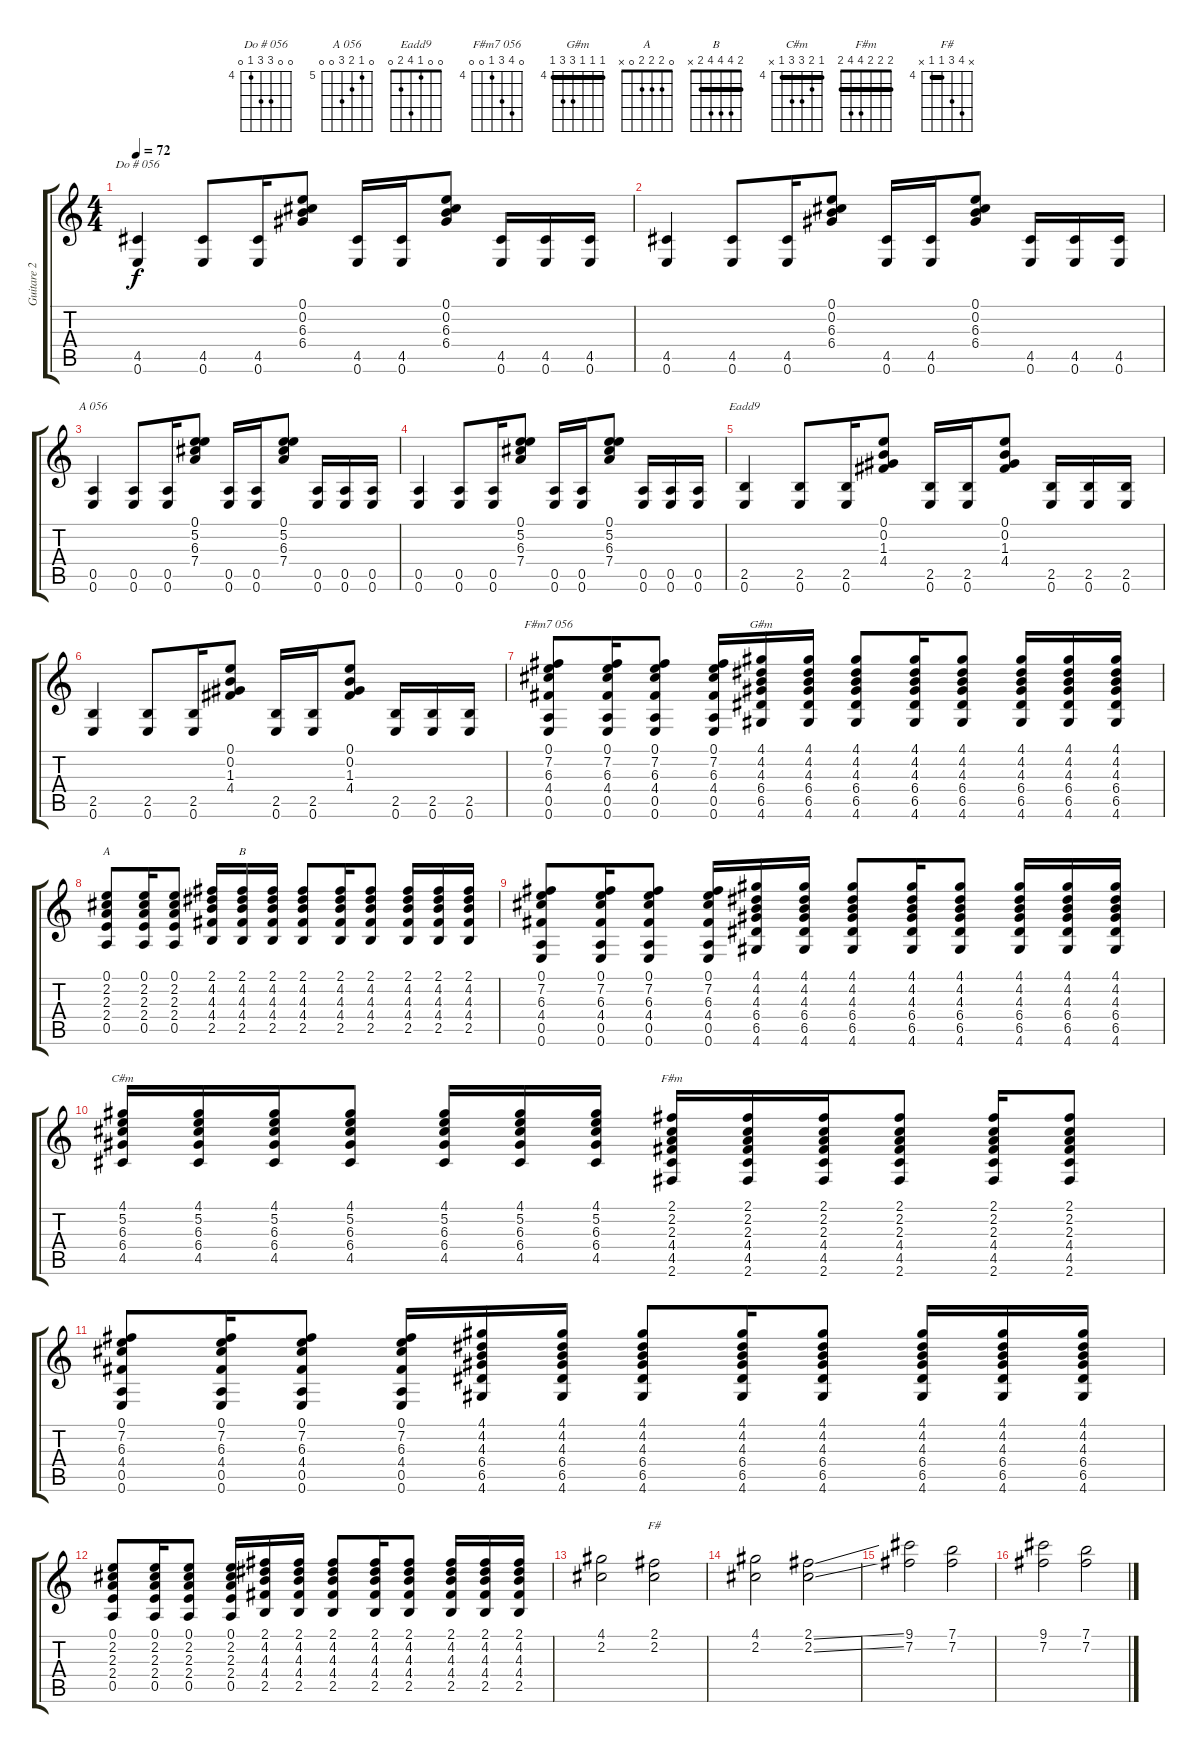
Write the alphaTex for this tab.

\track ("Guitare 2" "Guitare 2") {instrument distortionguitar}
\staff {score tabs}
\tuning (E4 B3 G3 D3 A2 E2) {hide}
\chord ("Do # 056" 0 0 6 6 4 0) {firstfret 4}
\chord ("A 056" 0 5 6 7 0 0) {firstfret 5}
\chord ("Eadd9" 0 0 1 4 2 0)
\chord ("F#m7 056" 0 7 6 4 0 0) {firstfret 4}
\chord ("G#m" 4 4 4 6 6 4) {firstfret 4 barre 4}
\chord ("A" 0 2 2 2 0 x)
\chord ("B" 2 4 4 4 2 x) {barre 2}
\chord ("C#m" 4 5 6 6 4 x) {firstfret 4 barre 4}
\chord ("F#m" 2 2 2 4 4 2) {barre 2}
\chord ("F#" x 7 6 4 4 x) {firstfret 4 barre 4}
\ts (4 4)
\tempo 72
\clef g2
\ks c
(4.5 0.6).4{ch "Do # 056" dy f} (4.5 0.6).8 (4.5 0.6).16 (0.1 0.2 6.3 6.4).8 (4.5 0.6).16 (4.5 0.6).16 (0.1 0.2 6.3 6.4).8 (4.5 0.6).16 (4.5 0.6).16 (4.5 0.6).16 |
(4.5 0.6).4 (4.5 0.6).8 (4.5 0.6).16 (0.1 0.2 6.3 6.4).8 (4.5 0.6).16 (4.5 0.6).16 (0.1 0.2 6.3 6.4).8 (4.5 0.6).16 (4.5 0.6).16 (4.5 0.6).16 |
(0.5 0.6).4{ch "A 056"} (0.5 0.6).8 (0.5 0.6).16 (0.1 5.2 6.3 7.4).8 (0.5 0.6).16 (0.5 0.6).16 (0.1 5.2 6.3 7.4).8 (0.5 0.6).16 (0.5 0.6).16 (0.5 0.6).16 |
(0.5 0.6).4 (0.5 0.6).8 (0.5 0.6).16 (0.1 5.2 6.3 7.4).8 (0.5 0.6).16 (0.5 0.6).16 (0.1 5.2 6.3 7.4).8 (0.5 0.6).16 (0.5 0.6).16 (0.5 0.6).16 |
(2.5 0.6).4{ch "Eadd9"} (2.5 0.6).8 (2.5 0.6).16 (0.1 0.2 1.3 4.4).8 (2.5 0.6).16 (2.5 0.6).16 (0.1 0.2 1.3 4.4).8 (2.5 0.6).16 (2.5 0.6).16 (2.5 0.6).16 |
(2.5 0.6).4 (2.5 0.6).8 (2.5 0.6).16 (0.1 0.2 1.3 4.4).8 (2.5 0.6).16 (2.5 0.6).16 (0.1 0.2 1.3 4.4).8 (2.5 0.6).16 (2.5 0.6).16 (2.5 0.6).16 |
(0.1 7.2 6.3 4.4 0.5 0.6).8{ch "F#m7 056"} (0.1 7.2 6.3 4.4 0.5 0.6).16 (0.1 7.2 6.3 4.4 0.5 0.6).8 (0.1 7.2 6.3 4.4 0.5 0.6).16 (4.1 4.2 4.3 6.4 6.5 4.6).16{ch "G#m"} (4.1 4.2 4.3 6.4 6.5 4.6).16 (4.1 4.2 4.3 6.4 6.5 4.6).8 (4.1 4.2 4.3 6.4 6.5 4.6).16 (4.1 4.2 4.3 6.4 6.5 4.6).8 (4.1 4.2 4.3 6.4 6.5 4.6).16 (4.1 4.2 4.3 6.4 6.5 4.6).16 (4.1 4.2 4.3 6.4 6.5 4.6).16 |
(0.1 2.2 2.3 2.4 0.5).8{ch "A"} (0.1 2.2 2.3 2.4 0.5).16 (0.1 2.2 2.3 2.4 0.5).8 (2.1 4.2 4.3 4.4 2.5).16 (2.1 4.2 4.3 4.4 2.5).16{ch "B"} (2.1 4.2 4.3 4.4 2.5).16 (2.1 4.2 4.3 4.4 2.5).8 (2.1 4.2 4.3 4.4 2.5).16 (2.1 4.2 4.3 4.4 2.5).8 (2.1 4.2 4.3 4.4 2.5).16 (2.1 4.2 4.3 4.4 2.5).16 (2.1 4.2 4.3 4.4 2.5).16 |
(0.1 7.2 6.3 4.4 0.5 0.6).8 (0.1 7.2 6.3 4.4 0.5 0.6).16 (0.1 7.2 6.3 4.4 0.5 0.6).8 (0.1 7.2 6.3 4.4 0.5 0.6).16 (4.1 4.2 4.3 6.4 6.5 4.6).16 (4.1 4.2 4.3 6.4 6.5 4.6).16 (4.1 4.2 4.3 6.4 6.5 4.6).8 (4.1 4.2 4.3 6.4 6.5 4.6).16 (4.1 4.2 4.3 6.4 6.5 4.6).8 (4.1 4.2 4.3 6.4 6.5 4.6).16 (4.1 4.2 4.3 6.4 6.5 4.6).16 (4.1 4.2 4.3 6.4 6.5 4.6).16 |
(4.1 5.2 6.3 6.4 4.5).16{ch "C#m"} (4.1 5.2 6.3 6.4 4.5).16 (4.1 5.2 6.3 6.4 4.5).16 (4.1 5.2 6.3 6.4 4.5).8 (4.1 5.2 6.3 6.4 4.5).16 (4.1 5.2 6.3 6.4 4.5).16 (4.1 5.2 6.3 6.4 4.5).16 (2.1 2.2 2.3 4.4 4.5 2.6).16{ch "F#m"} (2.1 2.2 2.3 4.4 4.5 2.6).16 (2.1 2.2 2.3 4.4 4.5 2.6).16 (2.1 2.2 2.3 4.4 4.5 2.6).8 (2.1 2.2 2.3 4.4 4.5 2.6).16 (2.1 2.2 2.3 4.4 4.5 2.6).8 |
(0.1 7.2 6.3 4.4 0.5 0.6).8 (0.1 7.2 6.3 4.4 0.5 0.6).16 (0.1 7.2 6.3 4.4 0.5 0.6).8 (0.1 7.2 6.3 4.4 0.5 0.6).16 (4.1 4.2 4.3 6.4 6.5 4.6).16 (4.1 4.2 4.3 6.4 6.5 4.6).16 (4.1 4.2 4.3 6.4 6.5 4.6).8 (4.1 4.2 4.3 6.4 6.5 4.6).16 (4.1 4.2 4.3 6.4 6.5 4.6).8 (4.1 4.2 4.3 6.4 6.5 4.6).16 (4.1 4.2 4.3 6.4 6.5 4.6).16 (4.1 4.2 4.3 6.4 6.5 4.6).16 |
(0.1 2.2 2.3 2.4 0.5).8 (0.1 2.2 2.3 2.4 0.5).16 (0.1 2.2 2.3 2.4 0.5).8 (0.1 2.2 2.3 2.4 0.5).16 (2.1 4.2 4.3 4.4 2.5).16 (2.1 4.2 4.3 4.4 2.5).16 (2.1 4.2 4.3 4.4 2.5).8 (2.1 4.2 4.3 4.4 2.5).16 (2.1 4.2 4.3 4.4 2.5).8 (2.1 4.2 4.3 4.4 2.5).16 (2.1 4.2 4.3 4.4 2.5).16 (2.1 4.2 4.3 4.4 2.5).16 |
(4.1 2.2).2{volume 11 instrument distortionguitar} (2.1 2.2).2{ch "F#"} |
(4.1 2.2).2 (2.1{ss} 2.2{ss}).2 |
(9.1 7.2).2 (7.1 7.2).2 |
(9.1 7.2).2 (7.1 7.2).2
